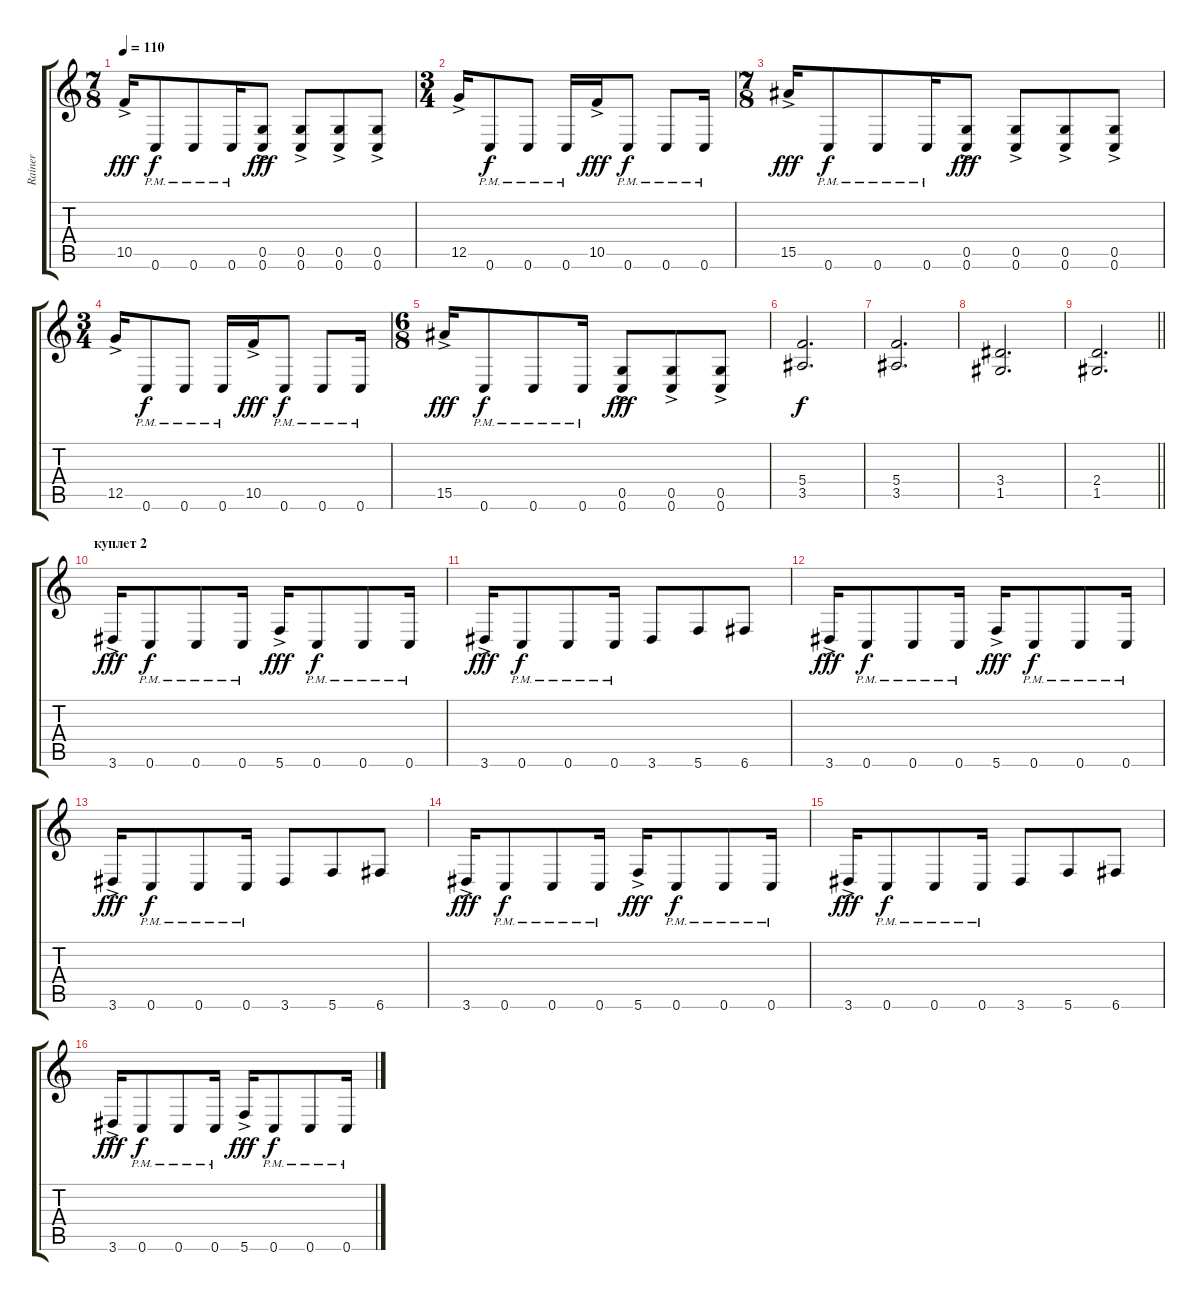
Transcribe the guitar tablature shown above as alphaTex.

\track ("Rainer" "Rainer") {instrument distortionguitar}
\staff {score tabs}
\tuning (D4 A3 F3 C3 G2 C2) {hide}
\ts (7 8)
\tempo 110
\clef g2
\ks c
10.5{ac}.16{dy fff} 0.6{pm}.8{dy f} 0.6{pm}.8 0.6{pm}.16 (0.5 0.6{ac}).8{dy fff} (0.5 0.6{ac}).8 (0.5 0.6{ac}).8 (0.5 0.6{ac}).8 |
\ts (3 4)
12.5{ac}.16 0.6{pm}.8{dy f} 0.6{pm}.8 0.6{pm}.16 10.5{ac}.16{dy fff} 0.6{pm}.8{dy f} 0.6{pm}.8 0.6{pm}.16 |
\ts (7 8)
15.5{ac}.16{dy fff} 0.6{pm}.8{dy f} 0.6{pm}.8 0.6{pm}.16 (0.5 0.6{ac}).8{dy fff} (0.5 0.6{ac}).8 (0.5 0.6{ac}).8 (0.5 0.6{ac}).8 |
\ts (3 4)
12.5{ac}.16 0.6{pm}.8{dy f} 0.6{pm}.8 0.6{pm}.16 10.5{ac}.16{dy fff} 0.6{pm}.8{dy f} 0.6{pm}.8 0.6{pm}.16 |
\ts (6 8)
15.5{ac}.16{dy fff} 0.6{pm}.8{dy f} 0.6{pm}.8 0.6{pm}.16 (0.5 0.6{ac}).8{dy fff} (0.5 0.6{ac}).8 (0.5 0.6{ac}).8 |
(5.4 3.5).2{d dy f} |
(5.4 3.5).2{d} |
(3.4 1.5).2{d} |
\barLineRight lightlight
(2.4 1.5).2{d} |
\section ("" "куплет 2")
3.6{ac}.16{dy fff} 0.6{pm}.8{dy f} 0.6{pm}.8 0.6{pm}.16 5.6{ac}.16{dy fff} 0.6{pm}.8{dy f} 0.6{pm}.8 0.6{pm}.16 |
3.6{ac}.16{dy fff} 0.6{pm}.8{dy f} 0.6{pm}.8 0.6{pm}.16 3.6.8 5.6.8 6.6.8 |
3.6{ac}.16{dy fff} 0.6{pm}.8{dy f} 0.6{pm}.8 0.6{pm}.16 5.6{ac}.16{dy fff} 0.6{pm}.8{dy f} 0.6{pm}.8 0.6{pm}.16 |
3.6{ac}.16{dy fff} 0.6{pm}.8{dy f} 0.6{pm}.8 0.6{pm}.16 3.6.8 5.6.8 6.6.8 |
3.6{ac}.16{dy fff} 0.6{pm}.8{dy f} 0.6{pm}.8 0.6{pm}.16 5.6{ac}.16{dy fff} 0.6{pm}.8{dy f} 0.6{pm}.8 0.6{pm}.16 |
3.6{ac}.16{dy fff} 0.6{pm}.8{dy f} 0.6{pm}.8 0.6{pm}.16 3.6.8 5.6.8 6.6.8 |
3.6{ac}.16{dy fff} 0.6{pm}.8{dy f} 0.6{pm}.8 0.6{pm}.16 5.6{ac}.16{dy fff} 0.6{pm}.8{dy f} 0.6{pm}.8 0.6{pm}.16
